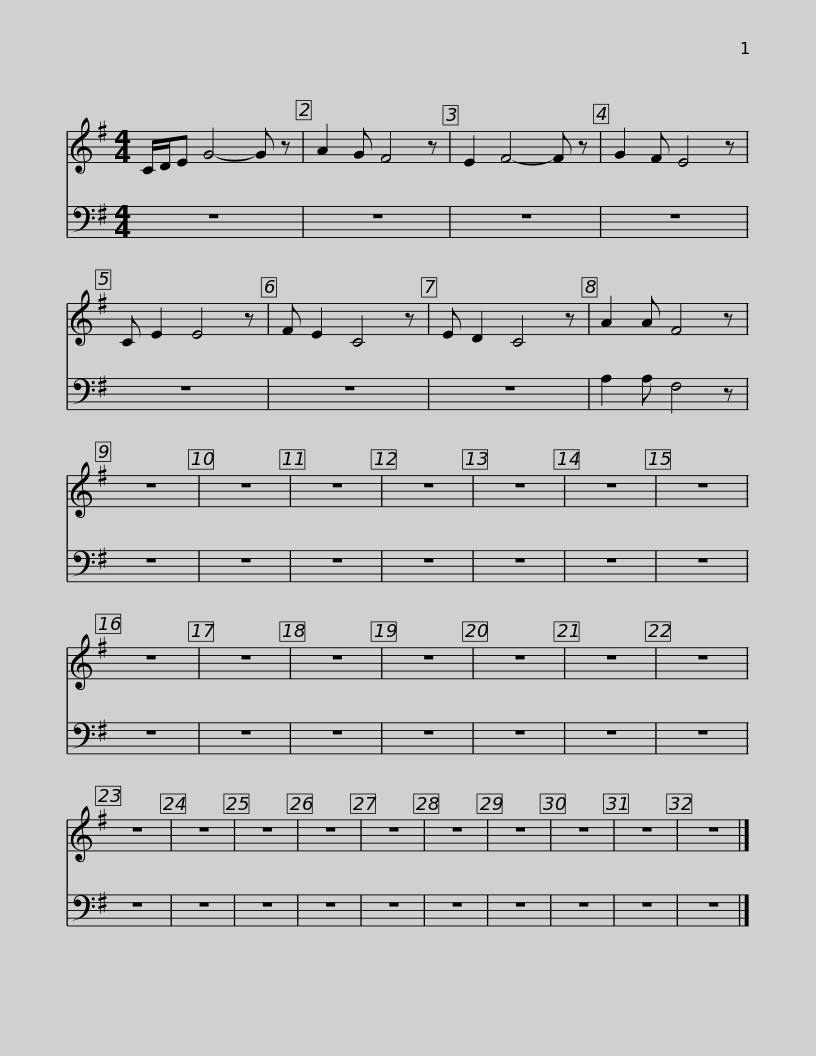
X:1
%%score 1 2
L:1/8
M:4/4
I:linebreak $
K:G
V:1 treble
V:2 bass
V:1
 C/D/E G4- G z | A2 G F4 z | E2 F4- F z | G2 F E4 z | C E2 E4 z | %5
 F E2 C4 z | E D2 C4 z |$ A2 A F4 z | z8 | z8 | %10
 z8 | z8 | z8 | z8 | z8 | %15
 z8 | z8 | z8 | z8 | z8 | %20
 z8 | z8 | z8 | z8 | z8 | %25
 z8 | z8 |$ z8 | z8 | z8 | %30
 z8 | z8 |] %32
V:2
 z8 | z8 | z8 | z8 | z8 | %5
 z8 | z8 |$ A,2 A, F,4 z | z8 | z8 | %10
 z8 | z8 | z8 | z8 | z8 | %15
 z8 | z8 | z8 | z8 | z8 | %20
 z8 | z8 | z8 | z8 | z8 | %25
 z8 | z8 |$ z8 | z8 | z8 | %30
 z8 | z8 |] %32
